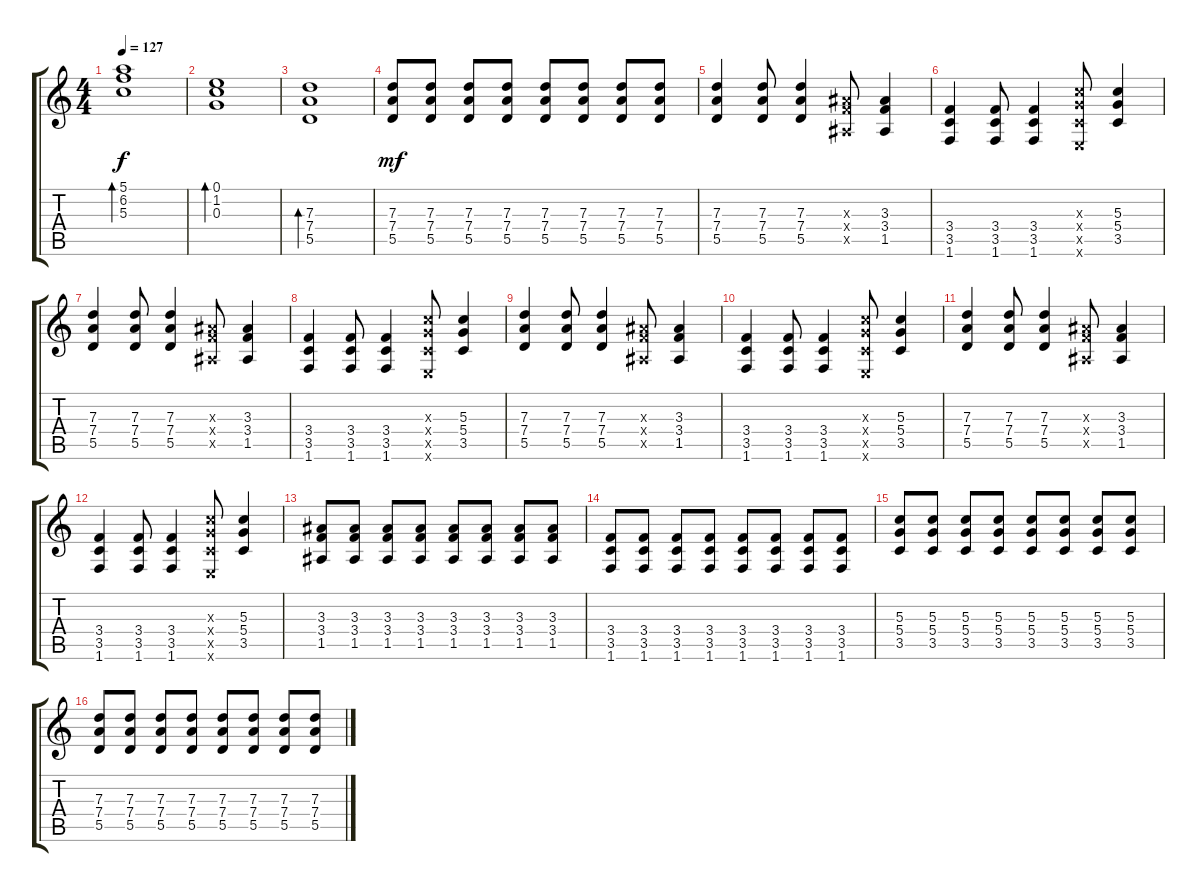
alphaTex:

\track "" {instrument distortionguitar}
\staff {score tabs}
\tuning (E4 B3 G3 D3 A2 E2) {hide}
\ts (4 4)
\tempo 127
\clef g2
\ks c
(5.1 6.2 5.3).1{bd 60 dy f} |
(0.1 1.2 0.3).1{bd 60} |
(7.3 7.4 5.5).1{bd 60} |
(7.3 7.4 5.5).8{dy mf instrument distortionguitar} (7.3 7.4 5.5).8 (7.3 7.4 5.5).8 (7.3 7.4 5.5).8 (7.3 7.4 5.5).8 (7.3 7.4 5.5).8 (7.3 7.4 5.5).8 (7.3 7.4 5.5).8 |
(7.3 7.4 5.5).4 (7.3 7.4 5.5).8 (7.3 7.4 5.5).4 (3.3{x} 3.4{x} 1.5{x}).8 (3.3 3.4 1.5).4 |
(3.4 3.5 1.6).4 (3.4 3.5 1.6).8 (3.4 3.5 1.6).4 (5.3{x} 5.4{x} 3.5{x} 0.6{x}).8 (5.3 5.4 3.5).4 |
(7.3 7.4 5.5).4 (7.3 7.4 5.5).8 (7.3 7.4 5.5).4 (3.3{x} 3.4{x} 1.5{x}).8 (3.3 3.4 1.5).4 |
(3.4 3.5 1.6).4 (3.4 3.5 1.6).8 (3.4 3.5 1.6).4 (5.3{x} 5.4{x} 3.5{x} 0.6{x}).8 (5.3 5.4 3.5).4 |
(7.3 7.4 5.5).4 (7.3 7.4 5.5).8 (7.3 7.4 5.5).4 (3.3{x} 3.4{x} 1.5{x}).8 (3.3 3.4 1.5).4 |
(3.4 3.5 1.6).4 (3.4 3.5 1.6).8 (3.4 3.5 1.6).4 (5.3{x} 5.4{x} 3.5{x} 0.6{x}).8 (5.3 5.4 3.5).4 |
(7.3 7.4 5.5).4 (7.3 7.4 5.5).8 (7.3 7.4 5.5).4 (3.3{x} 3.4{x} 1.5{x}).8 (3.3 3.4 1.5).4 |
(3.4 3.5 1.6).4 (3.4 3.5 1.6).8 (3.4 3.5 1.6).4 (5.3{x} 5.4{x} 3.5{x} 0.6{x}).8 (5.3 5.4 3.5).4 |
(3.3 3.4 1.5).8 (3.3 3.4 1.5).8 (3.3 3.4 1.5).8 (3.3 3.4 1.5).8 (3.3 3.4 1.5).8 (3.3 3.4 1.5).8 (3.3 3.4 1.5).8 (3.3 3.4 1.5).8 |
(3.4 3.5 1.6).8 (3.4 3.5 1.6).8 (3.4 3.5 1.6).8 (3.4 3.5 1.6).8 (3.4 3.5 1.6).8 (3.4 3.5 1.6).8 (3.4 3.5 1.6).8 (3.4 3.5 1.6).8 |
(5.3 5.4 3.5).8 (5.3 5.4 3.5).8 (5.3 5.4 3.5).8 (5.3 5.4 3.5).8 (5.3 5.4 3.5).8 (5.3 5.4 3.5).8 (5.3 5.4 3.5).8 (5.3 5.4 3.5).8 |
(7.3 7.4 5.5).8 (7.3 7.4 5.5).8 (7.3 7.4 5.5).8 (7.3 7.4 5.5).8 (7.3 7.4 5.5).8 (7.3 7.4 5.5).8 (7.3 7.4 5.5).8 (7.3 7.4 5.5).8
